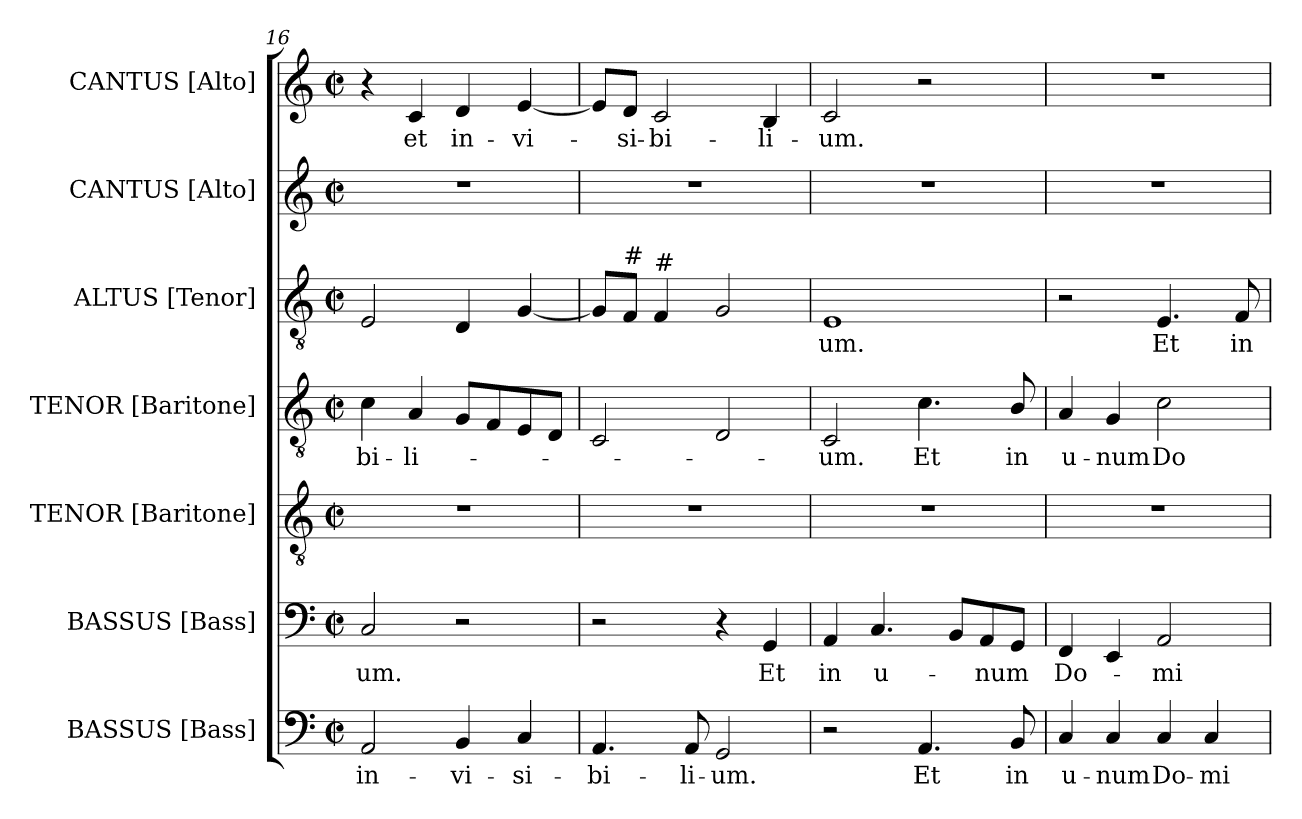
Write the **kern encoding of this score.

**kern	**text	**kern	**text	**kern	**kern	**text	**kern	**text	**kern	**kern	**text
*part7	*part7	*part6	*part6	*part5	*part4	*part4	*part3	*part3	*part2	*part1	*part1
*staff7	*staff7	*staff6	*staff6	*staff5	*staff4	*staff4	*staff3	*staff3	*staff2	*staff1	*staff1
*I"BASSUS [Bass]	*	*I"BASSUS [Bass]	*	*I"TENOR [Baritone]	*I"TENOR [Baritone]	*	*I"ALTUS [Tenor]	*	*I"CANTUS [Alto]	*I"CANTUS [Alto]	*
*I'B.	*	*I'B.	*	*I'Bar.	*I'Bar.	*	*I'T.	*	*I'A.	*I'A.	*
*clefF4	*	*clefF4	*	*clefGv2	*clefGv2	*	*clefGv2	*	*clefG2	*clefG2	*
*	*	*	*	*ITrd7c12	*ITrd7c12	*	*ITrd7c12	*	*	*	*
*k[]	*	*k[]	*	*k[]	*k[]	*	*k[]	*	*k[]	*k[]	*
*C:	*	*C:	*	*C:	*C:	*	*C:	*	*C:	*C:	*
*M2/2	*	*M2/2	*	*M2/2	*M2/2	*	*M2/2	*	*M2/2	*M2/2	*
*met(c|)	*	*met(c|)	*	*met(c|)	*met(c|)	*	*met(c|)	*	*met(c|)	*met(c|)	*
=16	=16	=16	=16	=16	=16	=16	=16	=16	=16	=16	=16
!	!LO:LY:b:color=#000000	!	!	!	!	!	!	!	!	!	!
!	!	!	!LO:LY:b:color=#000000	!	!	!	!	!	!	!	!
!	!	!	!	!	!	!LO:LY:b:color=#000000	!	!	!	!	!
2AAi/	in-	2Ci/	-um.	1r	4Ci\	-bi-	2EEi/	.	1r	4r	.
!	!	!	!	!	!	!LO:LY:b:color=#000000	!	!	!	!	!
!	!	!	!	!	!	!	!	!	!	!	!LO:LY:b:color=#000000
.	.	.	.	.	4AAi/	-li-	.	.	.	4ci/	et
!	!LO:LY:b:color=#000000	!	!	!	!	!	!	!	!	!	!
!	!	!	!	!	!	!	!	!	!	!	!LO:LY:b:color=#000000
4BBi/	-vi-	2r	.	.	8GGi/L	.	4DDi/	.	.	4di/	in-
.	.	.	.	.	8FFi/	.	.	.	.	.	.
!	!LO:LY:b:color=#000000	!	!	!	!	!	!	!	!	!	!
!	!	!	!	!	!	!	!	!	!	!	!LO:LY:b:color=#000000
4Ci/	-si-	.	.	.	8EEi/	.	[<4GGi/	.	.	[<4ei/	-vi-
.	.	.	.	.	8DDi/J	.	.	.	.	.	.
=17	=17	=17	=17	=17	=17	=17	=17	=17	=17	=17	=17
!	!LO:LY:b:color=#000000	!	!	!	!	!	!	!	!	!	!
4.AAi/	-bi-	2r	.	1r	2CCi/	.	8GGi/L]	.	1r	8ei/L]	.
!	!	!	!	!	!	!	!LO:TX:a:t=#	!	!	!	!
!	!	!	!	!	!	!	!	!	!	!	!LO:LY:b:color=#000000
.	.	.	.	.	.	.	8FFi/J	.	.	8di/J	-si-
!	!	!	!	!	!	!	!LO:TX:a:t=#	!	!	!	!
!	!	!	!	!	!	!	!	!	!	!	!LO:LY:b:color=#000000
.	.	.	.	.	.	.	4FFi/	.	.	2ci/	-bi-
!	!LO:LY:b:color=#000000	!	!	!	!	!	!	!	!	!	!
8AAi/	-li-	.	.	.	.	.	.	.	.	.	.
!	!LO:LY:b:color=#000000	!	!	!	!	!	!	!	!	!	!
2GGi/	-um.	4r	.	.	2DDi/	.	2GGi/	.	.	.	.
!	!	!	!LO:LY:b:color=#000000	!	!	!	!	!	!	!	!
!	!	!	!	!	!	!	!	!	!	!	!LO:LY:b:color=#000000
.	.	4GGi/	Et	.	.	.	.	.	.	4Bi/	-li-
!!LO:PB:g=z
=18	=18	=18	=18	=18	=18	=18	=18	=18	=18	=18	=18
!	!	!	!LO:LY:b:color=#000000	!	!	!	!	!	!	!	!
!	!	!	!	!	!	!LO:LY:b:color=#000000	!	!	!	!	!
!	!	!	!	!	!	!	!	!LO:LY:b:color=#000000	!	!	!
!	!	!	!	!	!	!	!	!	!	!	!LO:LY:b:color=#000000
2r	.	4AAi/	in	1r	2CCi/	-um.	1EEi	-um.	1r	2ci/	-um.
!	!	!	!LO:LY:b:color=#000000	!	!	!	!	!	!	!	!
.	.	4.Ci/	u-	.	.	.	.	.	.	.	.
!	!LO:LY:b:color=#000000	!	!	!	!	!	!	!	!	!	!
!	!	!	!	!	!	!LO:LY:b:color=#000000	!	!	!	!	!
4.AAi/	Et	.	.	.	4.Ci\	Et	.	.	.	2r	.
.	.	8BBi/L	.	.	.	.	.	.	.	.	.
!	!	!	!LO:LY:b:color=#000000	!	!	!	!	!	!	!	!
.	.	8AAi/	-num	.	.	.	.	.	.	.	.
!	!LO:LY:b:color=#000000	!	!	!	!	!	!	!	!	!	!
!	!	!	!	!	!	!LO:LY:b:color=#000000	!	!	!	!	!
8BBi/	in	8GGi/J	.	.	8BBi/	in	.	.	.	.	.
=19	=19	=19	=19	=19	=19	=19	=19	=19	=19	=19	=19
!	!LO:LY:b:color=#000000	!	!	!	!	!	!	!	!	!	!
!	!	!	!LO:LY:b:color=#000000	!	!	!	!	!	!	!	!
!	!	!	!	!	!	!LO:LY:b:color=#000000	!	!	!	!	!
4Ci/	u-	4FFi/	Do-	1r	4AAi/	u-	2r	.	1r	1r	.
!	!LO:LY:b:color=#000000	!	!	!	!	!	!	!	!	!	!
!	!	!	!	!	!	!LO:LY:b:color=#000000	!	!	!	!	!
4Ci/	-num	4EEi/	.	.	4GGi/	-num	.	.	.	.	.
!	!LO:LY:b:color=#000000	!	!	!	!	!	!	!	!	!	!
!	!	!	!LO:LY:b:color=#000000	!	!	!	!	!	!	!	!
!	!	!	!	!	!	!LO:LY:b:color=#000000	!	!	!	!	!
!	!	!	!	!	!	!	!	!LO:LY:b:color=#000000	!	!	!
4Ci/	Do-	2AAi/	-mi-	.	2Ci\	Do-	4.EEi/	Et	.	.	.
!	!LO:LY:b:color=#000000	!	!	!	!	!	!	!	!	!	!
4Ci/	-mi-	.	.	.	.	.	.	.	.	.	.
!	!	!	!	!	!	!	!	!LO:LY:b:color=#000000	!	!	!
.	.	.	.	.	.	.	8FFi/	in	.	.	.
=	=	=	=	=	=	=	=	=	=	=	=
*-	*-	*-	*-	*-	*-	*-	*-	*-	*-	*-	*-
